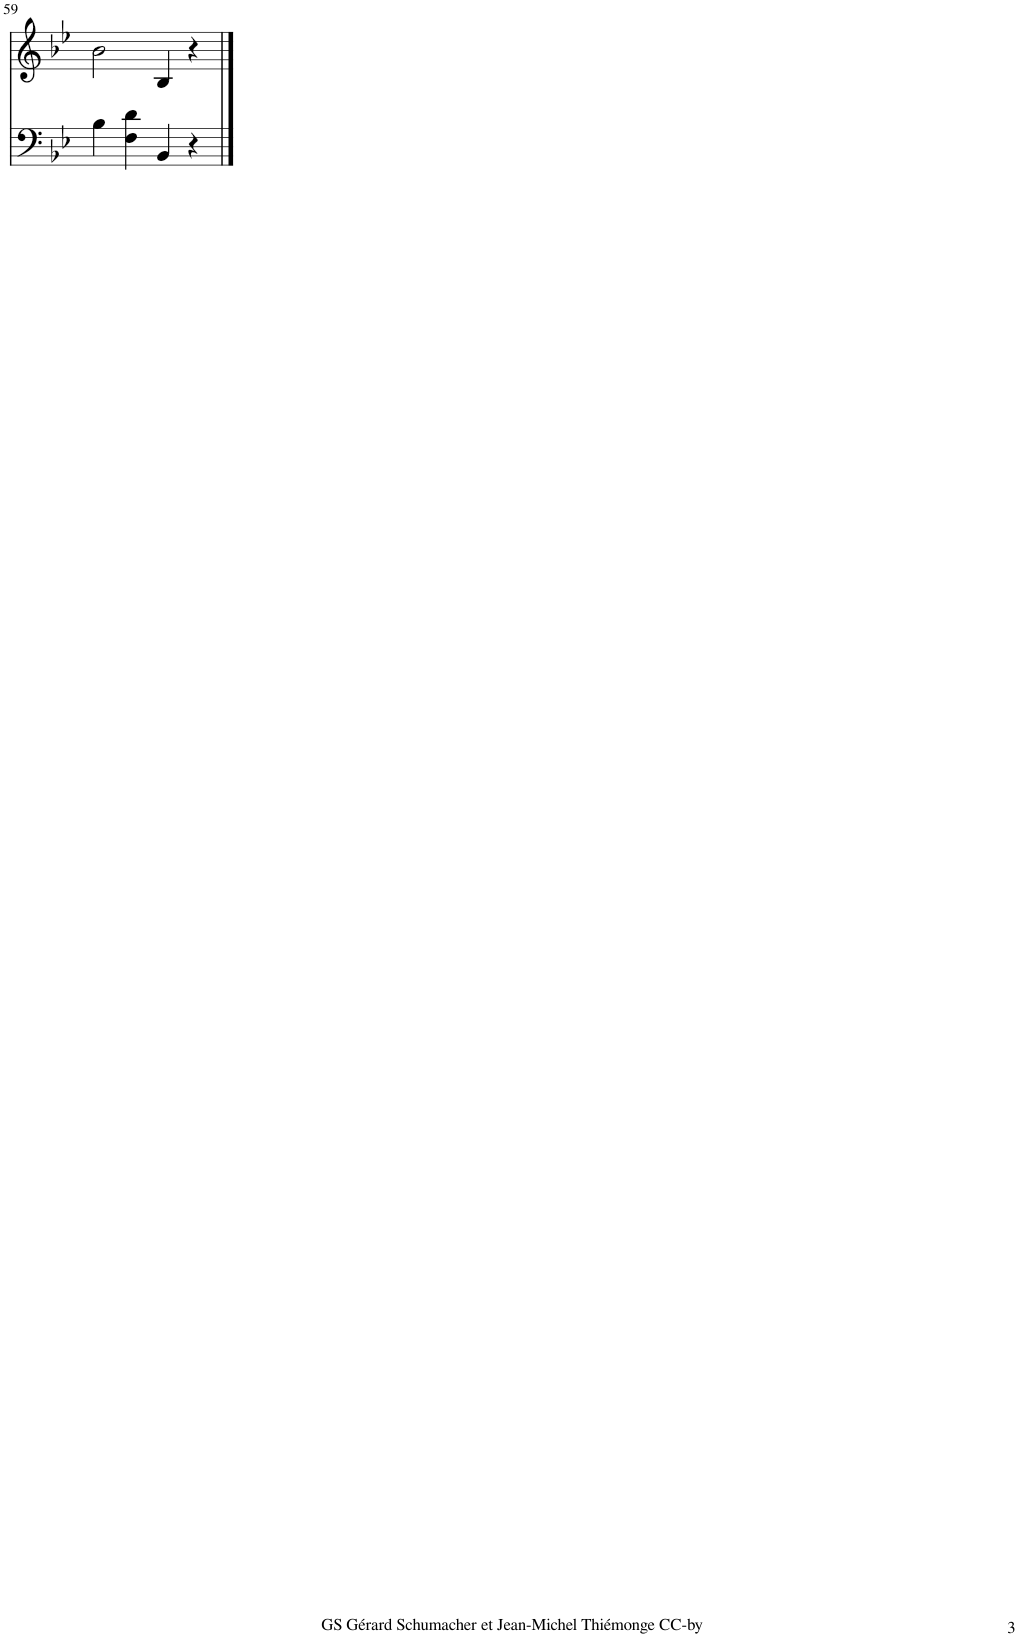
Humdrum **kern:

**kern	**kern
*part1	*part1
*staff2	*staff1
*I"Piano	*
*I'Pno.	*
!!LO:PB:g=z
*clefF4	*clefG2
*k[b-e-]	*k[b-e-]
*M4/4	*M4/4
=59	=59
4B-\	2b-\
4F\ 4d\	.
4BB-/	4B-/
4r	4r
==	==
*-	*-
